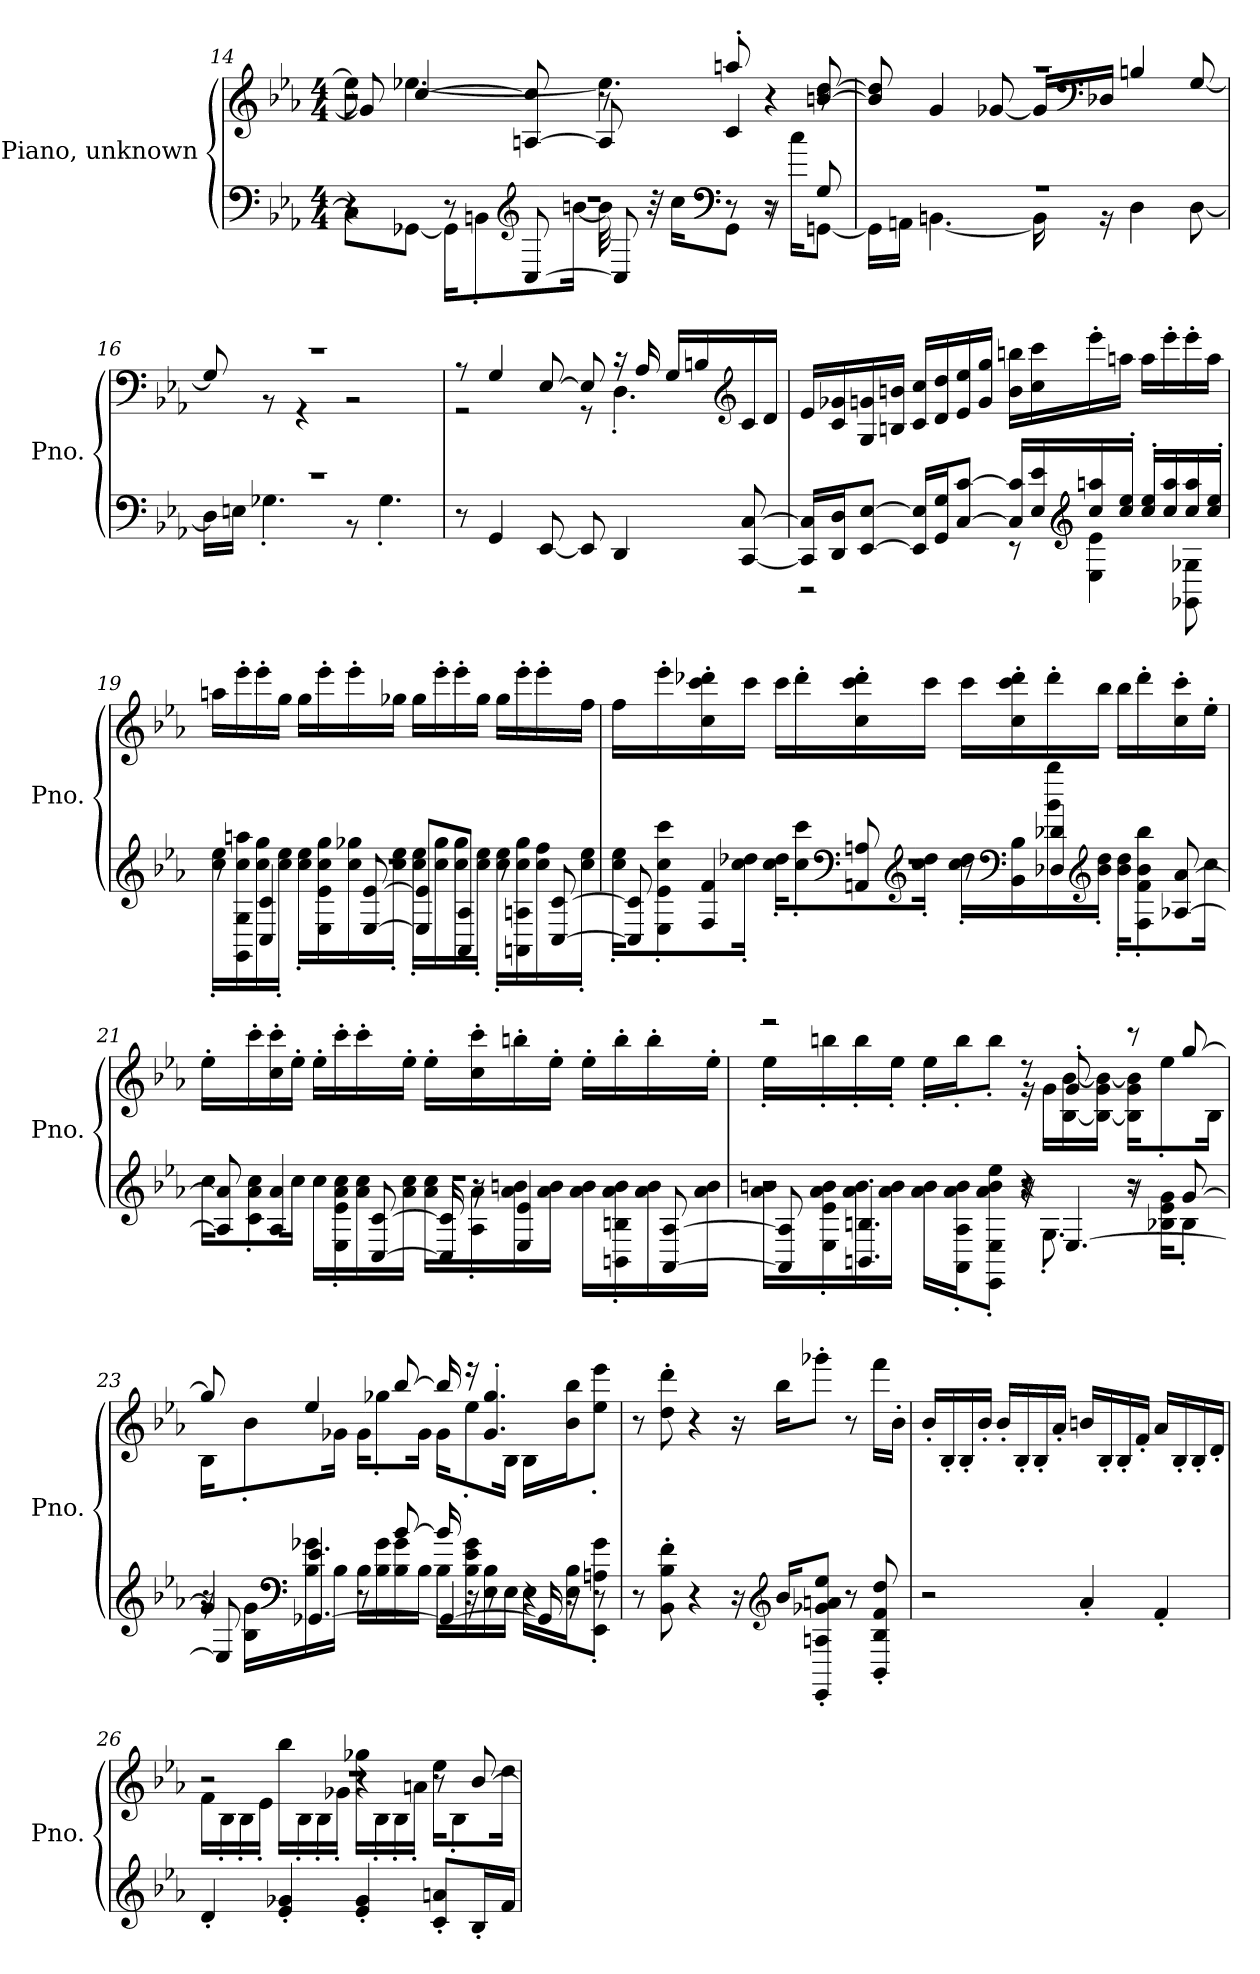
**kern	**kern
*part1	*part1
*staff2	*staff1
*I"Piano, unknown	*
*I'Pno.	*
!!LO:LB:g=z
*clefF4	*clefG2
*k[b-e-a-]	*k[b-e-a-]
*M4/4	*M4/4
=14	=14
*^	*^
*	*^	*	*^
1r	8C\L]	4r	2r	8ee\]	8g/]
.	[8GG-X\J	.	.	[4.ee-X\	[4cc/
.	16GG-\KL]	8r	.	.	.
.	8BBn'\	.	.	.	.
*clefG2	*	*	*	*	*
.	.	[8C/	.	.	[8An/ 8cc/]
.	[16bn\Jk	.	.	.	.
.	32b\]	8C/]	8r	4.ee-\]	8A/]
.	32r	.	.	.	.
.	16cc\KL	.	.	.	.
*clefF4	*	*	*	*	*
.	8GG-\J	8r	8aan'/	.	4c/
.	16r	8r	4r	.	.
.	16cc\KL	.	.	.	.
.	[8GGn\J	8G/	.	8r	[8bn/ [8dd/
*	*v	*v	*	*	*
*	*	*	*v	*v
=15	=15	=15	=15
1r	16GG\LL]	1r	8b/] 8dd/]
.	16AAn\JJ	.	.
.	[4.BBn\	.	4g/
.	.	.	[8g-X/
.	16BB\]	.	16g-/LL]
*	*	*clefF4	*
.	16r	.	16D-X/JJ
.	4D\	.	4Bn/
.	[8D\	.	[8G/
!!LO:LB:g=z	!!
=16	=16	=16	=16
1r	16D\LL]	1r	8G/]
.	16En\JJ	.	.
.	4.G-X'\	.	8r
.	.	.	4r
.	8r	.	2r
.	4.G-'\	.	.
*v	*v	*	*
=17	=17	=17
8r	8r	2r
4GG/	4G/	.
[8EE-/	[8E-/	.
8EE-/]	8E-/]	8r
4DD/	16r	4.D'\
.	16A-/	.
.	16G/LL	.
.	16Bn/	.
*	*clefG2	*
[8CC/ [8C/	16c/	.
.	16d/JJ	.
*	*v	*v
!!LO:LB:g=z
=18	=18
*^	*
16CC/] 16C/]LL	2r	16e-/LL
16DD/ 16D/J	.	16c/ 16g-X/
[8EE-/ [8E-/J	.	16G/ 16gn/
.	.	16Bn/ 16bn/JJ
16EE-/] 16E-/]LL	.	16c/ 16cc/LL
16GG/ 16G/J	.	16d/ 16dd/
[8C/ [8c/J	.	16e-/ 16ee-/
.	.	16g/ 16gg/JJ
16C/] 16c/]LL	8r	16b\ 16bbn\LL
16E-/ 16e-/	.	16cc\ 16ccc\
*clefG2	*	*
16cc/ 16aan/	4E-\ 4e-\	16eee-'\
16cc/' 16ee-/'JJ	.	16aan\JJ
16cc/' 16ee-/'LL	.	16aa\LL
16cc/ 16aa/	.	16eee-'\
16cc/ 16aa/	8GG-X\ 8G-X\	16eee-'\
16cc/' 16ee-/'JJ	.	16aa\JJ
!!LO:PB:g=z
=19	=19	=19
*	*^	*
1r	16cc\' 16ee-\'LL	8r	16aan\LL
.	16GG\ 16G\ 16cc\ 16aan\	.	16eee-'\
.	16cc\ 16gg\	4C/ 4c/	16eee-'\
.	16cc\' 16ee-\'JJ	.	16gg\JJ
.	16cc\' 16ee-\'LL	.	16gg\LL
.	16E-\ 16e-\ 16cc\ 16gg\	.	16eee-'\
.	16cc\ 16gg-X\	[8E-/ [8e-/	16eee-'\
.	16cc\' 16ee-\'JJ	.	16gg-X\JJ
.	16cc\' 16ee-\'LL	8E-/] 8e-/]L	16gg-\LL
.	16cc\ 16gg-\	.	16eee-'\
.	16cc\ 16gg-\	8AA-/ 8A-/J	16eee-'\
.	16cc\' 16ee-\'JJ	.	16gg-\JJ
.	16cc\' 16ee-\'LL	8r	16gg-\LL
.	16AAn\ 16An\ 16cc\ 16gg-\	.	16eee-'\
.	16cc\ 16ff\	[8C/ [8c/	16eee-'\
.	16cc\' 16ee-\'JJ	.	16ff\JJ
!!LO:LB:g=z
=20	=20	=20	=20
1r	16cc\' 16ee-\'KL	8C/] 8c/]	16ff\LL
.	8E-\' 8e-\' 8cc\' 8ccc\'	.	16eee-'\
.	.	4F/ 4f/	16cc\' 16ccc\' 16ddd-X\'
.	16cc\' 16dd-X\'Jk	.	16ccc\JJ
.	16cc\' 16dd-\'KL	.	16ccc\LL
.	8cc\' 8ccc\'	.	16ddd-'\
*clefF4	*	*	*
.	.	8AAn/ 8An/	16cc\' 16ccc\' 16ddd-\'
*clefG2	*	*	*
.	16cc\' 16dd-\'Jk	.	16ccc\JJ
.	16cc\' 16dd-\'LL	8r	16ccc\LL
*clefF4	*	*	*
.	16BB-\ 16B-\	.	16cc\' 16ccc\' 16ddd-\'
.	16b-\ 16bb-\	4D-X/ 4d-X/	16ddd-'\
*clefG2	*	*	*
.	16b-\' 16dd-\'JJ	.	16bb-\JJ
.	16b-\' 16dd-\'KL	.	16bb-\LL
.	8F\' 8f\' 8b-\' 8bb-\'	.	16ddd-'\
.	.	[8A-X/ [8a-/	16cc\' 16ccc\'
.	16cc\Jk	.	16ee-'\JJ
!!LO:LB:g=z
=21	=21	=21	=21
1r	16cc\KL	8A-/] 8a-/]	16ee-'\LL
.	8c\' 8a-\' 8cc\'	.	16ccc'\
.	.	4A-/ 4a-/	16cc\' 16ccc\'
.	16cc\Jk	.	16ee-'\JJ
.	16cc\LL	.	16ee-'\LL
.	16E-\' 16e-\' 16a-\' 16cc\'	.	16ccc'\
.	16a-\ 16cc\	[8C/ [8c/	16ccc'\
.	16a-\ 16cc\JJ	.	16ee-'\JJ
.	16a-\ 16cc\LL	16C/] 16c/]	16ee-'\LL
.	16A-\' 16a-\'	16r	16cc\' 16ccc\'
.	16a-\ 16bn\	4E-/ 4e-/	16bbn'\
.	16a-\ 16b\JJ	.	16ee-'\JJ
.	16a-\ 16b\LL	.	16ee-'\LL
.	16BBn\' 16Bn\' 16a-\' 16b\'	.	16bb'\
.	16a-\ 16b\	[8AA-/ [8A-/	16bb'\
.	16a-\ 16b\JJ	.	16ee-'\JJ
!!LO:LB:g=z
=22	=22	=22	=22
*	*	*	*^
2r	16a-\ 16bn\LL	8AA-/] 8A-/]	2r	16ee-'\LL
.	16E-\' 16e-\' 16a-\' 16b\'	.	.	16bbn'\
.	16a-\ 16b\	4.BBn/' 4.Bn/'	.	16bb'\
.	16a-\ 16b\JJ	.	.	16ee-'\JJ
.	16a-\ 16b\LL	.	.	16ee-'\LL
.	16AA-\' 16A-\' 16a-\' 16b\'J	.	.	16bb'\J
.	8EE-\' 8E-\' 8a-\' 8b\' 8ee-\'J	.	.	8bb'\J
4r	16r	8r	8r	16r
.	8.G'\	.	.	16g\LL
.	.	[4.E-/	8g'/	[16B-\ [16b-\
.	.	.	.	16B-\_ 16g\ 16b-\_JJ
8r	16r	.	8r	16B-\] 16g\ 16b-\]KL
.	16B-X\ 16e-\ 16g\KL	.	.	8ee-'\
[8g/	8B-'\J	.	[8gg/	.
.	.	.	.	16B-\Jk
!!LO:LB:g=z	!!
=23	=23	=23	=23	=23
4g/]	16r	8E-/]	8gg/]	16B-\KL
.	16B-\ 16g\LL	.	.	8b-'\
*clefF4	*	*	*	*
.	16B-\ 16g-X\	[4.GG-X/ 4.e-/	4ee-/	.
.	16B-\JJ	.	.	16g-X\Jk
8r	16B-\LL	.	.	16g-\KL
.	16B-\ 16g-\	.	.	8gg-X'\
[8b-/	16B-\ 16g-\	.	[8bb-/	.
.	16B-\JJ	.	.	16g-\Jk
16b-/]	16B-\LL	4GG-/_	16bb-/]	16g-\KL
16r	16B-\ 16e-\ 16g-\	.	16r	8ee-'\
8r	16E-\ 16B-\	.	4.g-/' 4.gg-/'	.
.	16E-\JJ	.	.	16B-\Jk
4r	16E-\LL	16GG-/]	.	16B-\LL
.	16E-\ 16B-\J	16r	.	16b-\ 16bb-\J
.	8EE-\' 8An\' 8g-\'J	8r	.	8ee-\' 8eee-\'J
*v	*v	*v	*	*
*	*v	*v
=24	=24
8r	8r
8BB-\' 8B-\' 8f\'	8dd\' 8ddd\'
4r	4r
16r	16r
*clefG2	*
16b-/KL	16bb-\KL
8EE-/' 8An/' 8g-X/' 8an/' 8ee-/'J	8ggg-X'\J
8r	8r
8BB-/' 8B-/' 8f/' 8dd/'	16fff\LL
.	16b-'\JJ
!!LO:LB:g=z
=25	=25
2r	16b-'/LL
.	16B-'/
.	16B-'/
.	16b-'/JJ
.	16b-'/LL
.	16B-'/
.	16B-'/
.	16a-'/JJ
4a-'/	16bn/LL
.	16B-'/
.	16B-'/
.	16f'/JJ
4f'/	16a-/LL
.	16B-'/
.	16B-'/
.	16d'/JJ
=26	=26
*	*^
*	*	*^
4d'/	1r	16f\LL	2r
.	.	16B-'\	.
.	.	16B-'\	.
.	.	16e-'\JJ	.
4e-/' 4g-X/'	.	16bb-\LL	.
.	.	16B-'\	.
.	.	16B-'\	.
.	.	16g-X'\JJ	.
4e-/' 4g-/'	.	16gg-X\LL	4r
.	.	16B-'\	.
.	.	16B-'\	.
.	.	16an'\JJ	.
8c/' 8an/'L	.	16ee-\KL	8r
.	.	8B-'\	.
16B-'/L	.	.	[8b-/
16f/JJ	.	16dd\Jk	.
*	*v	*v	*v
=	=
*-	*-
